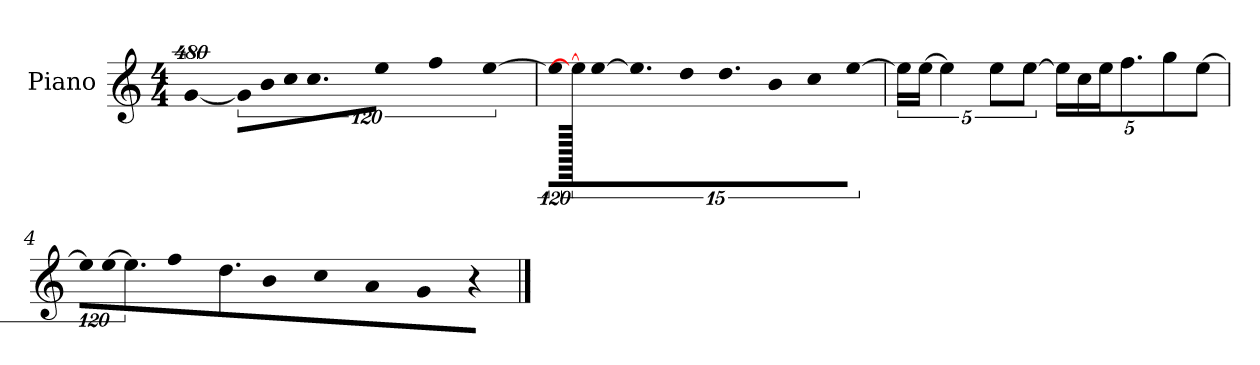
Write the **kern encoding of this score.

**kern
*part1
*staff1
*I"Piano
*I'P-no
*clefG2
*k[]
*M4/4
*MM90
=1
!LO:N:vis=4
[1920%427g/
!LO:N:vis=16
1920%107g\LL]
!LO:N:vis=16
1920%107b\
!LO:N:vis=16
1920%107cc\J
9.cc\
!LO:N:vis=8
640%71ee\J
!LO:N:vis=4
1920%427ff\
[480%53ee\
=2
!LO:N:vis=16
1920%107ee\LL]
1920ee\_
!LO:N:vis=16
[1920%107ee\J
9.ee\]
!LO:N:vis=8
640%71dd\
9.dd\
!LO:N:vis=8
640%71b\J
!LO:N:vis=4
1920%427cc\
!LO:N:vis=8
[640%71ee\
=3
20ee\LL]
[20ee\JJ
5ee\]
10ee\L
[10ee\J
*Xbrackettup
20ee\LL]
20cc\
20ee\J
10.ff\
10gg\
[10ee\J
=4
*brackettup
!LO:N:vis=16
1920%107ee\LL]
!LO:N:vis=16
[1920%107ee\J
9.ee\]
!LO:N:vis=8
640%71ff\
9.dd\
!LO:N:vis=8
640%71b\
!LO:N:vis=8
640%71cc\
!LO:N:vis=16
1920%107a\L
!LO:N:vis=16
1920%107g\JJ
!LO:N:vis=8
640%71r
==
*-
